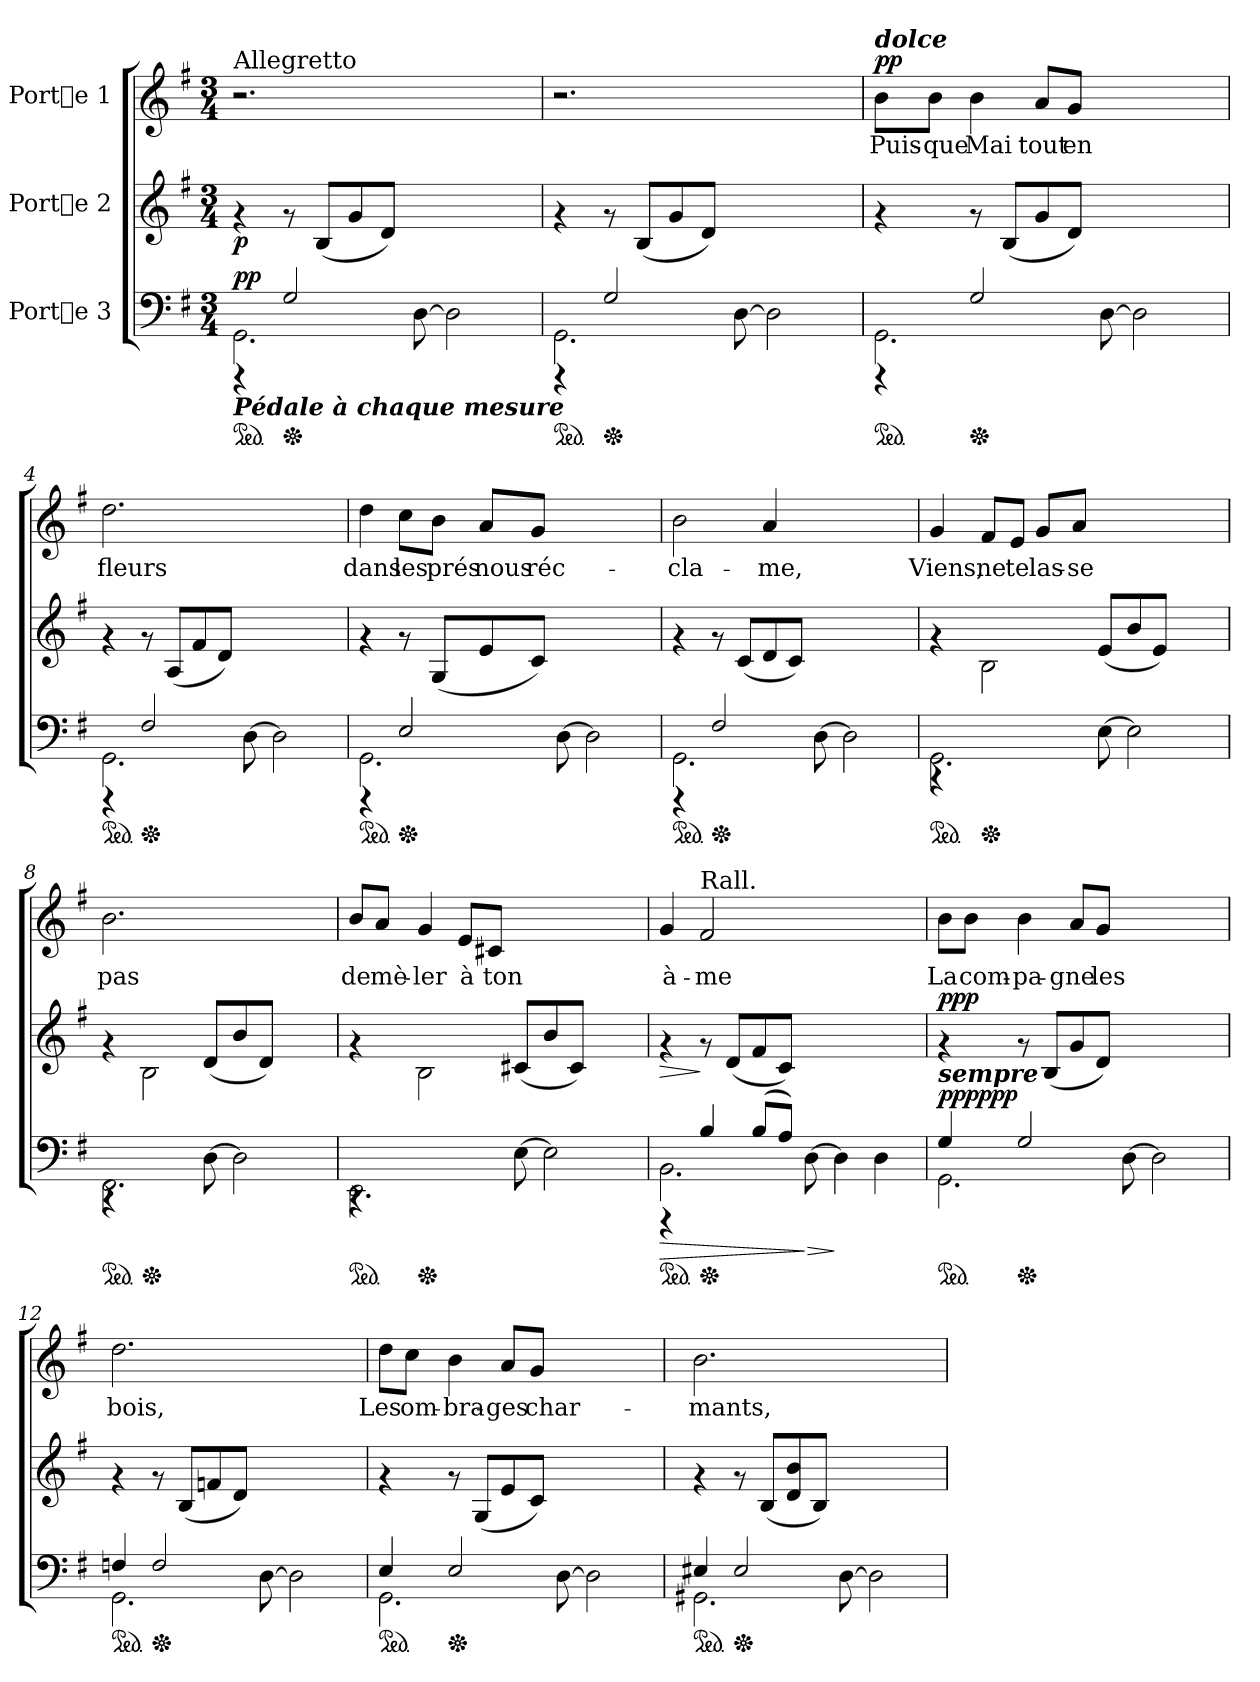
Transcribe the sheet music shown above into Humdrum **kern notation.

**kern	**dynam	**kern	**dynam	**kern	**text	**dynam
*part3	*part3	*part2	*part2	*part1	*part1	*part1
*staff3	*staff3	*staff2	*staff2	*staff1	*staff1	*staff1
*I"Porte 3	*	*I"Porte 2	*	*I"Porte 1	*	*
!!LO:PB:g=z
*stria5	*	*stria5	*	*stria5	*	*
*clefF4	*	*clefG2	*	*clefG2	*	*
*k[f#]	*	*k[f#]	*	*k[f#]	*	*
*G:	*	*G:	*	*G:	*	*
*M3/4	*	*M3/4	*	*M3/4	*	*
*ped	*	*	*	*	*	*
*MM98	*	*MM98	*	*MM98	*	*
=1	=1	=1	=1	=1	=1	=1
*^	*	*	*	*	*	*
!	!	!	!	!	!LO:TX:a:t=Allegretto	!	!
!LO:TX:b:Bi:t=Pédale à chaque mesure	!	!	!	!	!	!	!
!	!	!LO:DY:a	!	!	!	!	!
!	!	!LO:DY:n=1:a	!	!LO:DY:b	!	!	!
4rEEE	2.GG\	p p	4rf	p	2.r	.	.
*Xped	*	*	*	*	*	*	*
2G/	.	.	8rf	.	.	.	.
.	.	.	(>8B/L	.	.	.	.
.	.	.	8g/	.	.	.	.
.	.	.	8d/J)	.	.	.	.
2ryy	[>8D\	.	2ryy	.	2ryy	.	.
.	2D\]	.	.	.	.	.	.
8ryy	.	.	8ryy	.	8ryy	.	.
=2	=2	=2	=2	=2	=2	=2	=2
*ped	*	*	*	*	*	*	*
4rEEE	2.GG\	.	4rf	.	2.r	.	.
*Xped	*	*	*	*	*	*	*
2G/	.	.	8rf	.	.	.	.
.	.	.	(>8B/L	.	.	.	.
.	.	.	8g/	.	.	.	.
.	.	.	8d/J)	.	.	.	.
2ryy	[>8D\	.	2ryy	.	2ryy	.	.
.	2D\]	.	.	.	.	.	.
8ryy	.	.	8ryy	.	8ryy	.	.
=3	=3	=3	=3	=3	=3	=3	=3
*ped	*	*	*	*	*	*	*
!	!	!	!	!	!LO:TX:a:Bi:t=dolce	!	!
!	!	!	!	!	!	!LO:LY:b	!LO:DY:a
!	!	!	!	!	!	!	!LO:DY:n=1:a
4rEEE	2.GG\	.	4rf	.	8b\L	Puis-	p p
!	!	!	!	!	!	!LO:LY:b	!
.	.	.	.	.	8b\J	-que	.
*Xped	*	*	*	*	*	*	*
!	!	!	!	!	!	!LO:LY:b	!
2G/	.	.	8rf	.	4b\	Mai	.
.	.	.	(>8B/L	.	.	.	.
!	!	!	!	!	!	!LO:LY:b	!
.	.	.	8g/	.	8a/L	tout	.
!	!	!	!	!	!	!LO:LY:b	!
.	.	.	8d/J)	.	8g/J	en	.
2ryy	[>8D\	.	2ryy	.	2ryy	.	.
.	2D\]	.	.	.	.	.	.
8ryy	.	.	8ryy	.	8ryy	.	.
=4	=4	=4	=4	=4	=4	=4	=4
*ped	*	*	*	*	*	*	*
!	!	!	!	!	!	!LO:LY:b	!
4rEEE	2.GG\	.	4rf	.	2.dd\	fleurs	.
*Xped	*	*	*	*	*	*	*
2F#/	.	.	8rf	.	.	.	.
.	.	.	(>8A/L	.	.	.	.
.	.	.	8f#/	.	.	.	.
.	.	.	8d/J)	.	.	.	.
2ryy	[>8D\	.	2ryy	.	2ryy	.	.
.	2D\]	.	.	.	.	.	.
8ryy	.	.	8ryy	.	8ryy	.	.
!!LO:LB:g=z
=5	=5	=5	=5	=5	=5	=5	=5
*ped	*	*	*	*	*	*	*
!	!	!	!	!	!	!LO:LY:b	!
4rEEE	2.GG\	.	4rf	.	4dd\	dans	.
*Xped	*	*	*	*	*	*	*
!	!	!	!	!	!	!LO:LY:b	!
2E/	.	.	8rf	.	8cc\L	les	.
!	!	!	!	!	!	!LO:LY:b	!
.	.	.	(>8G/L	.	8b\J	prés	.
!	!	!	!	!	!	!LO:LY:b	!
.	.	.	8e/	.	8a/L	nous	.
!	!	!	!	!	!	!LO:LY:b	!
.	.	.	8c/J)	.	8g/J	réc-	.
2ryy	[>8D\	.	2ryy	.	2ryy	.	.
.	2D\]	.	.	.	.	.	.
8ryy	.	.	8ryy	.	8ryy	.	.
=6	=6	=6	=6	=6	=6	=6	=6
*ped	*	*	*	*	*	*	*
!	!	!	!	!	!	!LO:LY:b	!
4rEEE	2.GG\	.	4rf	.	2b\	-cla-	.
*Xped	*	*	*	*	*	*	*
2F#/	.	.	8rf	.	.	.	.
.	.	.	(>8c/L	.	.	.	.
!	!	!	!	!	!	!LO:LY:b	!
.	.	.	8d/	.	4a/	-me,	.
.	.	.	8c/J)	.	.	.	.
2ryy	[>8D\	.	2ryy	.	2ryy	.	.
.	2D\]	.	.	.	.	.	.
8ryy	.	.	8ryy	.	8ryy	.	.
=7	=7	=7	=7	=7	=7	=7	=7
*ped	*	*	*	*	*	*	*
!	!	!	!	!	!	!LO:LY:b	!
4rBBB	2.GG\	.	4rf	.	4g/	Viens,	.
*Xped	*	*	*	*	*	*	*
!	!	!	!	!	!	!LO:LY:b	!
1ryy	.	.	2B\	.	8f#/L	ne	.
!	!	!	!	!	!	!LO:LY:b	!
.	.	.	.	.	8e/J	te	.
!	!	!	!	!	!	!LO:LY:b	!
.	.	.	.	.	8g/L	las-	.
!	!	!	!	!	!	!LO:LY:b	!
.	.	.	.	.	8a/J	-se	.
.	[>8E\	.	(>8e/L	.	2ryy	.	.
.	2E\]	.	8b/	.	.	.	.
.	.	.	8e/J)	.	.	.	.
.	.	.	4ryy	.	.	.	.
8ryy	.	.	.	.	8ryy	.	.
=8	=8	=8	=8	=8	=8	=8	=8
*ped	*	*	*	*	*	*	*
!	!	!	!	!	!	!LO:LY:b	!
4rBBB	2.FF#\	.	4rf	.	2.b\	pas	.
*Xped	*	*	*	*	*	*	*
1ryy	.	.	2B\	.	.	.	.
.	[>8D\	.	(>8d/L	.	2ryy	.	.
.	2D\]	.	8b/	.	.	.	.
.	.	.	8d/J)	.	.	.	.
.	.	.	4ryy	.	.	.	.
8ryy	.	.	.	.	8ryy	.	.
!!LO:PB:g=z
=9	=9	=9	=9	=9	=9	=9	=9
*ped	*	*	*	*	*	*	*
!	!	!	!	!	!	!LO:LY:b	!
4rBBB	2.EE\	.	4rf	.	8b/L	de	.
!	!	!	!	!	!	!LO:LY:b	!
.	.	.	.	.	8a/J	mè-	.
*Xped	*	*	*	*	*	*	*
!	!	!	!	!	!	!LO:LY:b	!
1ryy	.	.	2B\	.	4g/	-ler	.
!	!	!	!	!	!	!LO:LY:b	!
.	.	.	.	.	8e/L	à	.
!	!	!	!	!	!	!LO:LY:b	!
.	.	.	.	.	8c#X/J	ton	.
.	[>8E\	.	(>8c#X/L	.	2ryy	.	.
.	2E\]	.	8b/	.	.	.	.
.	.	.	8c#/J)	.	.	.	.
.	.	.	4ryy	.	.	.	.
8ryy	.	.	.	.	8ryy	.	.
=10	=10	=10	=10	=10	=10	=10	=10
*ped	*	*	*	*	*	*	*
!	!	!LO:HP:b	!	!LO:HP:b	!	!LO:LY:b	!
4rEEE	2.BB\	>	4rf	>	4g/	à-	.
*Xped	*	*	*	*	*	*	*
!	!	!	!	!	!LO:TX:a:t=Rall.	!	!
!	!	!	!	!	!	!LO:LY:b	!
4B/	.	.	8rf	]	2f#/	-me	.
.	.	.	(>8d/L	.	.	.	.
(>8B/L	.	.	8f#/	.	.	.	.
8A/J)	.	.	8c/J)	.	.	.	.
!	!	!LO:HP:n=1:b	!	!	!	!	!
2ryy	[>8D\	] >	2ryy	.	2ryy	.	.
.	4D\]	]	.	.	.	.	.
.	4D\	.	.	.	.	.	.
8ryy	.	.	8ryy	.	8ryy	.	.
=11	=11	=11	=11	=11	=11	=11	=11
*ped	*	*	*	*	*	*	*
*	*	*	*	*	*MM98	*	*
!LO:TX:a:Bi:t=sempre	!	!	!	!	!	!	!
!	!	!LO:DY:a	!	!	!	!LO:LY:b	!
!	!	!LO:DY:n=1:a	!	!	!	!	!
!	!	!LO:DY:n=2:a	!	!	!	!	!
!	!	!LO:DY:n=3:a	!	!LO:DY:a	!	!	!
!	!	!	!	!LO:DY:n=1:a	!	!	!
4G/	2.GG\	pp p pp p	4rf	pp p	8b\L	La	.
!	!	!	!	!	!	!LO:LY:b	!
.	.	.	.	.	8b\J	com-	.
*Xped	*	*	*	*	*	*	*
!	!	!	!	!	!	!LO:LY:b	!
2G/	.	.	8rf	.	4b\	-pa-	.
.	.	.	(>8B/L	.	.	.	.
!	!	!	!	!	!	!LO:LY:b	!
.	.	.	8g/	.	8a/L	-gne	.
!	!	!	!	!	!	!LO:LY:b	!
.	.	.	8d/J)	.	8g/J	les	.
2ryy	[>8D\	.	2ryy	.	2ryy	.	.
.	2D\]	.	.	.	.	.	.
8ryy	.	.	8ryy	.	8ryy	.	.
=12	=12	=12	=12	=12	=12	=12	=12
*ped	*	*	*	*	*	*	*
!	!	!	!	!	!	!LO:LY:b	!
4Fn/	2.GG\	.	4rf	.	2.dd\	bois,	.
*Xped	*	*	*	*	*	*	*
2F/	.	.	8rf	.	.	.	.
.	.	.	(>8B/L	.	.	.	.
.	.	.	8fn/	.	.	.	.
.	.	.	8d/J)	.	.	.	.
2ryy	[>8D\	.	2ryy	.	2ryy	.	.
.	2D\]	.	.	.	.	.	.
8ryy	.	.	8ryy	.	8ryy	.	.
!!LO:LB:g=z
=13	=13	=13	=13	=13	=13	=13	=13
*ped	*	*	*	*	*	*	*
!	!	!	!	!	!	!LO:LY:b	!
4E/	2.GG\	.	4rf	.	8dd\L	Les	.
!	!	!	!	!	!	!LO:LY:b	!
.	.	.	.	.	8cc\J	om-	.
*Xped	*	*	*	*	*	*	*
!	!	!	!	!	!	!LO:LY:b	!
2E/	.	.	8rf	.	4b\	-bra-	.
.	.	.	(>8G/L	.	.	.	.
!	!	!	!	!	!	!LO:LY:b	!
.	.	.	8e/	.	8a/L	-ges	.
!	!	!	!	!	!	!LO:LY:b	!
.	.	.	8c/J)	.	8g/J	char-	.
2ryy	[>8D\	.	2ryy	.	2ryy	.	.
.	2D\]	.	.	.	.	.	.
8ryy	.	.	8ryy	.	8ryy	.	.
=14	=14	=14	=14	=14	=14	=14	=14
*ped	*	*	*	*	*	*	*
!	!	!	!	!	!	!LO:LY:b	!
4E#X/	2.GG#X\	.	4rf	.	2.b\	-mants,	.
*Xped	*	*	*	*	*	*	*
2E#/	.	.	8rf	.	.	.	.
.	.	.	(>8B/L	.	.	.	.
.	.	.	8b/ 8d/	.	.	.	.
.	.	.	8B/J)	.	.	.	.
2ryy	[>8D\	.	2ryy	.	2ryy	.	.
.	2D\]	.	.	.	.	.	.
8ryy	.	.	8ryy	.	8ryy	.	.
*v	*v	*	*	*	*	*	*
=	=	=	=	=	=	=
*-	*-	*-	*-	*-	*-	*-
